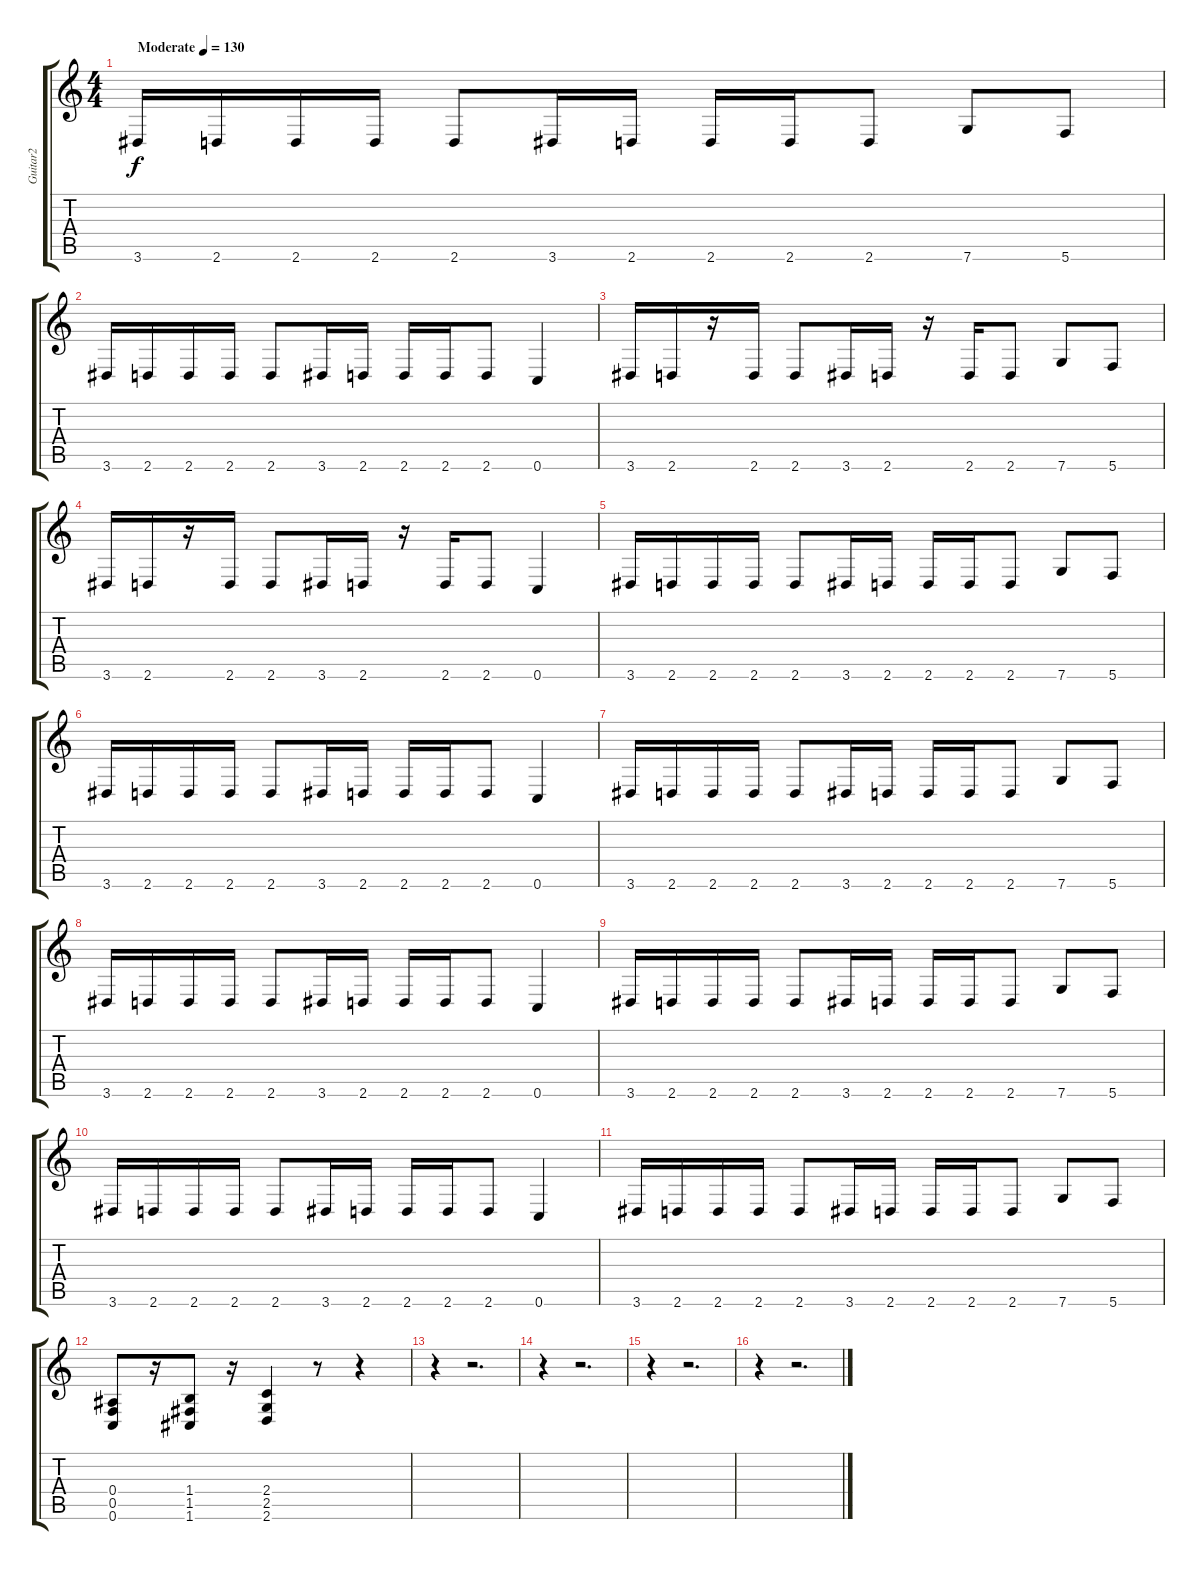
\track ("Guitar2" "Guitar2") {instrument distortionguitar}
\staff {score tabs}
\tuning (C4 G3 Eb3 Bb2 F2 C2) {hide}
\ts (4 4)
\tempo (130 "Moderate")
\clef g2
\ks c
3.6.16{dy f instrument distortionguitar} 2.6.16 2.6.16 2.6.16 2.6.8 3.6.16 2.6.16 2.6.16 2.6.16 2.6.8 7.6.8 5.6.8 |
3.6.16 2.6.16 2.6.16 2.6.16 2.6.8 3.6.16 2.6.16 2.6.16 2.6.16 2.6.8 0.6.4 |
3.6.16 2.6.16 r.16 2.6.16 2.6.8 3.6.16 2.6.16 r.16 2.6.16 2.6.8 7.6.8 5.6.8 |
3.6.16 2.6.16 r.16 2.6.16 2.6.8 3.6.16 2.6.16 r.16 2.6.16 2.6.8 0.6.4 |
3.6.16 2.6.16 2.6.16 2.6.16 2.6.8 3.6.16 2.6.16 2.6.16 2.6.16 2.6.8 7.6.8 5.6.8 |
3.6.16 2.6.16 2.6.16 2.6.16 2.6.8 3.6.16 2.6.16 2.6.16 2.6.16 2.6.8 0.6.4 |
3.6.16 2.6.16 2.6.16 2.6.16 2.6.8 3.6.16 2.6.16 2.6.16 2.6.16 2.6.8 7.6.8 5.6.8 |
3.6.16 2.6.16 2.6.16 2.6.16 2.6.8 3.6.16 2.6.16 2.6.16 2.6.16 2.6.8 0.6.4 |
3.6.16 2.6.16 2.6.16 2.6.16 2.6.8 3.6.16 2.6.16 2.6.16 2.6.16 2.6.8 7.6.8 5.6.8 |
3.6.16 2.6.16 2.6.16 2.6.16 2.6.8 3.6.16 2.6.16 2.6.16 2.6.16 2.6.8 0.6.4 |
3.6.16 2.6.16 2.6.16 2.6.16 2.6.8 3.6.16 2.6.16 2.6.16 2.6.16 2.6.8 7.6.8 5.6.8 |
(0.4 0.5 0.6).8 r.16 (1.4 1.5 1.6).8 r.16 (2.4 2.5 2.6).4 r.8 r.4 |
r.4 r.2{d} |
r.4 r.2{d} |
r.4 r.2{d} |
r.4 r.2{d}
